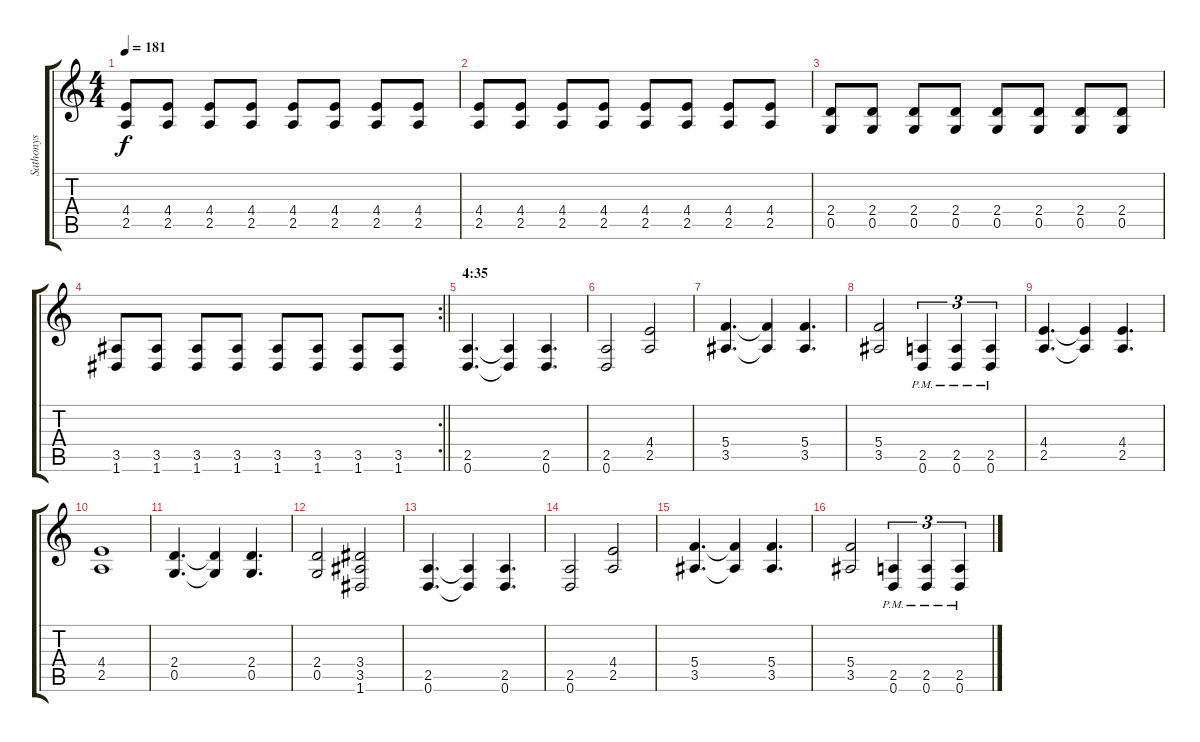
\track ("Sathonys" "Sathonys") {instrument distortionguitar}
\staff {score tabs}
\tuning (D4 A3 F3 C3 G2 D2) {hide}
\ts (4 4)
\tempo 181
\clef g2
\ks c
(4.4 2.5).8{dy f} (4.4 2.5).8 (4.4 2.5).8 (4.4 2.5).8 (4.4 2.5).8 (4.4 2.5).8 (4.4 2.5).8 (4.4 2.5).8 |
(4.4 2.5).8 (4.4 2.5).8 (4.4 2.5).8 (4.4 2.5).8 (4.4 2.5).8 (4.4 2.5).8 (4.4 2.5).8 (4.4 2.5).8 |
(2.4 0.5).8 (2.4 0.5).8 (2.4 0.5).8 (2.4 0.5).8 (2.4 0.5).8 (2.4 0.5).8 (2.4 0.5).8 (2.4 0.5).8 |
\rc 2
\barLineRight lightlight
(3.5 1.6).8 (3.5 1.6).8 (3.5 1.6).8 (3.5 1.6).8 (3.5 1.6).8 (3.5 1.6).8 (3.5 1.6).8 (3.5 1.6).8 |
\section ("" "4:35")
(2.5 0.6).4{d} (2.5{t} 0.6{t}).4 (2.5 0.6).4{d} |
(2.5 0.6).2 (4.4 2.5).2 |
(5.4 3.5).4{d} (5.4{t} 3.5{t}).4 (5.4 3.5).4{d} |
(5.4 3.5).2 (2.5{pm} 0.6{pm}).4{tu (3 2)} (2.5{pm} 0.6{pm}).4{tu (3 2)} (2.5{pm} 0.6{pm}).4{tu (3 2)} |
(4.4 2.5).4{d} (4.4{t} 2.5{t}).4 (4.4 2.5).4{d} |
(4.4 2.5).1 |
(2.4 0.5).4{d} (2.4{t} 0.5{t}).4 (2.4 0.5).4{d} |
(2.4 0.5).2 (3.4 3.5 1.6).2 |
(2.5 0.6).4{d} (2.5{t} 0.6{t}).4 (2.5 0.6).4{d} |
(2.5 0.6).2 (4.4 2.5).2 |
(5.4 3.5).4{d} (5.4{t} 3.5{t}).4 (5.4 3.5).4{d} |
(5.4 3.5).2 (2.5{pm} 0.6{pm}).4{tu (3 2)} (2.5{pm} 0.6{pm}).4{tu (3 2)} (2.5{pm} 0.6{pm}).4{tu (3 2)}
